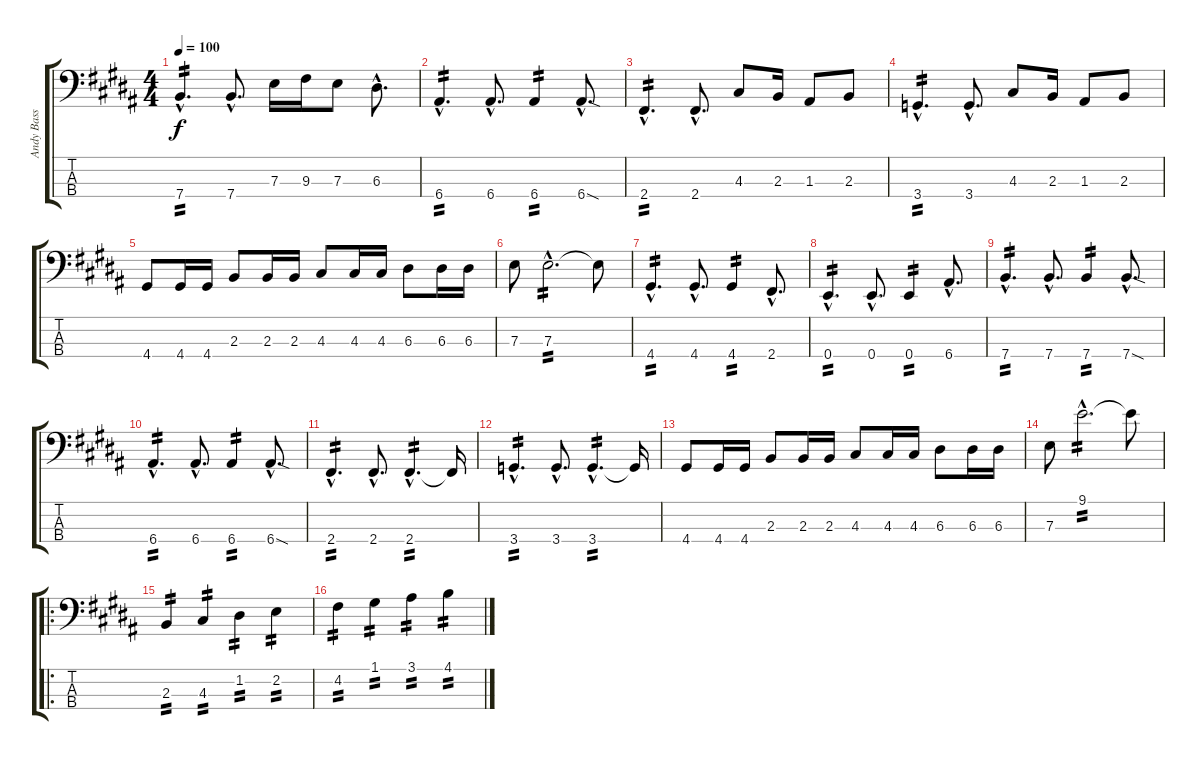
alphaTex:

\track ("Andy Bass" "Andy Bass") {instrument electricbassfinger}
\staff {score tabs}
\tuning (G2 D2 A1 E1) {hide}
\ts (4 4)
\tempo 100
\clef f4
\ks b
7.4{hac}.4{d tp 2 dy f} 7.4{hac}.8{d} 7.3.16 9.3.16 7.3.8 6.3{hac}.8{d} |
6.4{hac}.4{d tp 2} 6.4{hac}.8{d} 6.4.4{tp 2} 6.4{sod hac}.8{d} |
2.4{hac}.4{d tp 2} 2.4{hac}.8{d} 4.3.8 2.3.16 1.3.8 2.3.8 |
3.4{hac}.4{d tp 2} 3.4{hac}.8{d} 4.3.8 2.3.16 1.3.8 2.3.8 |
4.4.8 4.4.16 4.4.16 2.3.8 2.3.16 2.3.16 4.3.8 4.3.16 4.3.16 6.3.8 6.3.16 6.3.16 |
7.3.8 7.3{hac}.2{d tp 2} 7.3{t}.8 |
4.4{hac}.4{d tp 2} 4.4{hac}.8{d} 4.4.4{tp 2} 2.4{hac}.8{d} |
0.4{hac}.4{d tp 2} 0.4{hac}.8{d} 0.4.4{tp 2} 6.4{hac}.8{d} |
7.4{hac}.4{d tp 2} 7.4{hac}.8{d} 7.4.4{tp 2} 7.4{sod hac}.8{d} |
6.4{hac}.4{d tp 2} 6.4{hac}.8{d} 6.4.4{tp 2} 6.4{sod hac}.8{d} |
2.4{hac}.4{d tp 2} 2.4{hac}.8{d} 2.4{hac}.4{d tp 2} 2.4{t}.16 |
3.4{hac}.4{d tp 2} 3.4{hac}.8{d} 3.4{hac}.4{d tp 2} 3.4{t}.16 |
4.4.8 4.4.16 4.4.16 2.3.8 2.3.16 2.3.16 4.3.8 4.3.16 4.3.16 6.3.8 6.3.16 6.3.16 |
7.3.8 9.1{hac}.2{d tp 2} 9.1{t}.8 |
\ro
2.3.4{tp 2} 4.3.4{tp 2} 1.2.4{tp 2} 2.2.4{tp 2} |
4.2.4{tp 2} 1.1.4{tp 2} 3.1.4{tp 2} 4.1.4{tp 2}
